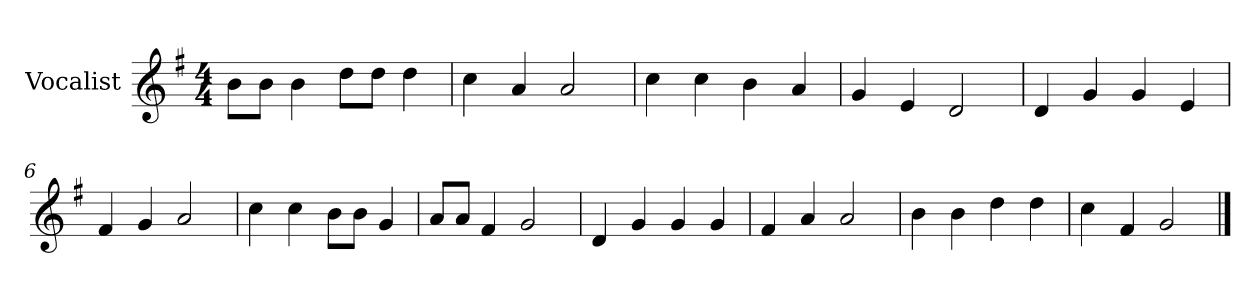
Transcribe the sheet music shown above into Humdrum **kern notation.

**kern
*part1
*staff1
*I"Vocalist
*k[f#]
*G:
*M4/4
=1
8bL
8bJ
4b
8ddL
8ddJ
4dd
=2
4cc
4a
2a
=3
4cc
4cc
4b
4a
=4
4g
4e
2d
=5
4d
4g
4g
4e
=6
4f#
4g
2a
=7
4cc
4cc
8bL
8bJ
4g
=8
8aL
8aJ
4f#
2g
=9
4d
4g
4g
4g
=10
4f#
4a
2a
=11
4b
4b
4dd
4dd
=12
4cc
4f#
2g
==
*-
